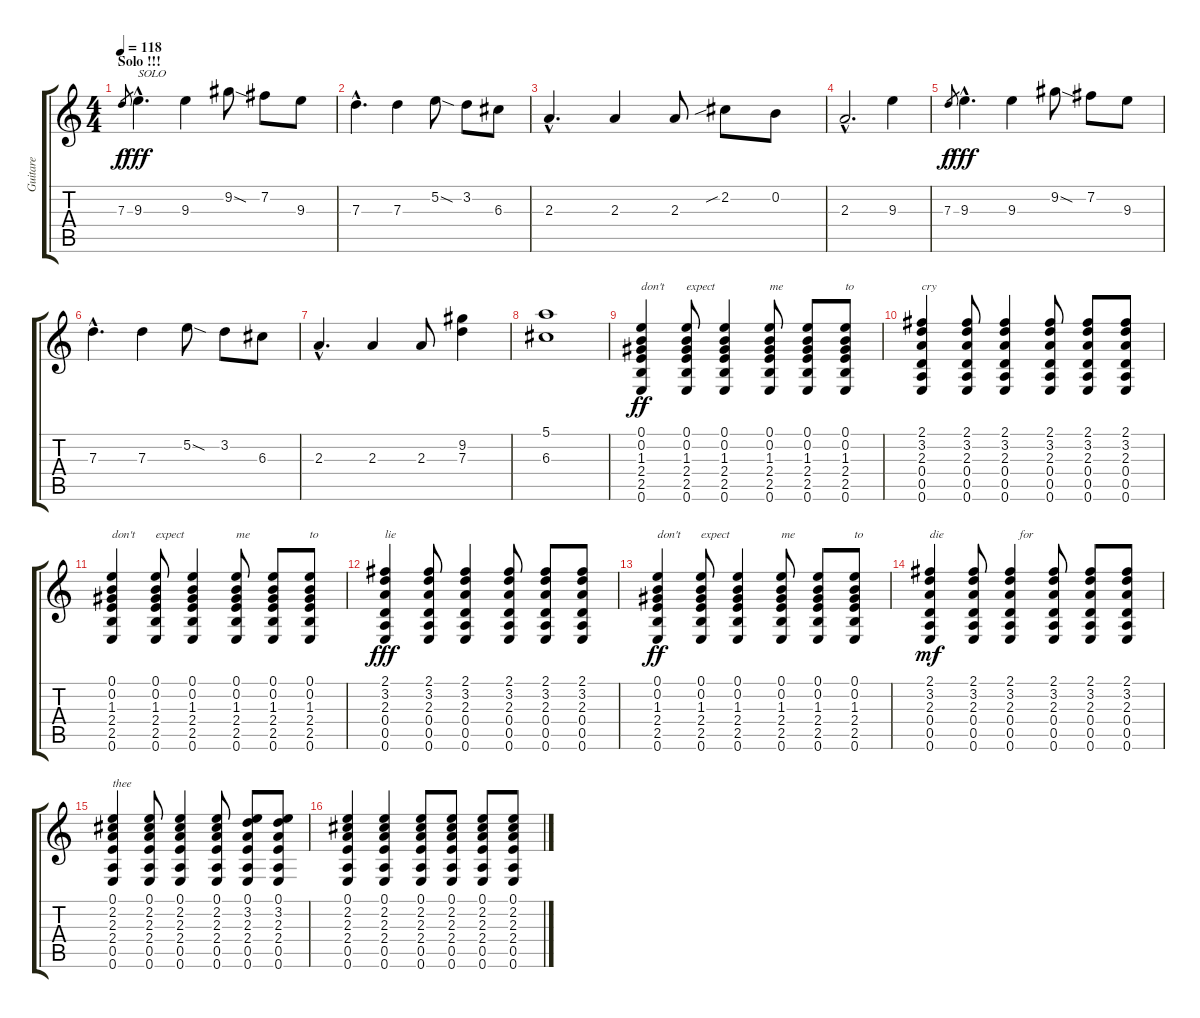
\track ("Guitare " "Guitare ") {instrument distortionguitar}
\staff {score tabs}
\tuning (E4 B3 G3 D3 A2 E2) {hide}
\ts (4 4)
\section ("" "Solo !!!")
\tempo 118
\clef g2
\ks c
7.3.8{gr dy f} 9.3{hac}.4{d txt "SOLO" dy fff} 9.3.4 9.2{sod}.8 7.2.8 9.3.8 |
7.3{hac}.4{d} 7.3.4 5.2{sod}.8 3.2.8 6.3.8 |
2.3{hac}.4{d} 2.3.4 2.3.8 2.2{sib}.8 0.2.8 |
2.3{hac}.2{d} 9.3.4 |
7.3.8{gr dy f} 9.3{hac}.4{d dy fff} 9.3.4 9.2{sod}.8 7.2.8 9.3.8 |
7.3{hac}.4{d} 7.3.4 5.2{sod}.8 3.2.8 6.3.8 |
2.3{hac}.4{d} 2.3.4 2.3.8 (9.2 7.3).4 |
(5.1 6.3).1 |
(0.1 0.2 1.3 2.4 2.5 0.6).4{txt "don't" dy ff} (0.1 0.2 1.3 2.4 2.5 0.6).8{txt "expect"} (0.1 0.2 1.3 2.4 2.5 0.6).4 (0.1 0.2 1.3 2.4 2.5 0.6).8{txt "me"} (0.1 0.2 1.3 2.4 2.5 0.6).8 (0.1 0.2 1.3 2.4 2.5 0.6).8{txt "to"} |
(2.1 3.2 2.3 0.4 0.5 0.6).4{txt "cry"} (2.1 3.2 2.3 0.4 0.5 0.6).8 (2.1 3.2 2.3 0.4 0.5 0.6).4 (2.1 3.2 2.3 0.4 0.5 0.6).8 (2.1 3.2 2.3 0.4 0.5 0.6).8 (2.1 3.2 2.3 0.4 0.5 0.6).8 |
(0.1 0.2 1.3 2.4 2.5 0.6).4{txt "don't"} (0.1 0.2 1.3 2.4 2.5 0.6).8{txt "expect"} (0.1 0.2 1.3 2.4 2.5 0.6).4 (0.1 0.2 1.3 2.4 2.5 0.6).8{txt "me"} (0.1 0.2 1.3 2.4 2.5 0.6).8 (0.1 0.2 1.3 2.4 2.5 0.6).8{txt "to"} |
(2.1 3.2 2.3 0.4 0.5 0.6).4{txt "lie" dy fff} (2.1 3.2 2.3 0.4 0.5 0.6).8 (2.1 3.2 2.3 0.4 0.5 0.6).4 (2.1 3.2 2.3 0.4 0.5 0.6).8 (2.1 3.2 2.3 0.4 0.5 0.6).8 (2.1 3.2 2.3 0.4 0.5 0.6).8 |
(0.1 0.2 1.3 2.4 2.5 0.6).4{txt "don't" dy ff} (0.1 0.2 1.3 2.4 2.5 0.6).8{txt "expect"} (0.1 0.2 1.3 2.4 2.5 0.6).4 (0.1 0.2 1.3 2.4 2.5 0.6).8{txt "me"} (0.1 0.2 1.3 2.4 2.5 0.6).8 (0.1 0.2 1.3 2.4 2.5 0.6).8{txt "to"} |
(2.1 3.2 2.3 0.4 0.5 0.6).4{txt "die" dy mf} (2.1 3.2 2.3 0.4 0.5 0.6).8 (2.1 3.2 2.3 0.4 0.5 0.6).4{txt "   for"} (2.1 3.2 2.3 0.4 0.5 0.6).8 (2.1 3.2 2.3 0.4 0.5 0.6).8 (2.1 3.2 2.3 0.4 0.5 0.6).8 |
(0.1 2.2 2.3 2.4 0.5 0.6).4{txt "thee"} (0.1 2.2 2.3 2.4 0.5 0.6).8 (0.1 2.2 2.3 2.4 0.5 0.6).4 (0.1 2.2 2.3 2.4 0.5 0.6).8 (0.1 3.2 2.3 2.4 0.5 0.6).8 (0.1 3.2 2.3 2.4 0.5 0.6).8 |
(0.1 2.2 2.3 2.4 0.5 0.6).4 (0.1 2.2 2.3 2.4 0.5 0.6).4 (0.1 2.2 2.3 2.4 0.5 0.6).8 (0.1 2.2 2.3 2.4 0.5 0.6).8 (0.1 2.2 2.3 2.4 0.5 0.6).8 (0.1 2.2 2.3 2.4 0.5 0.6).8
